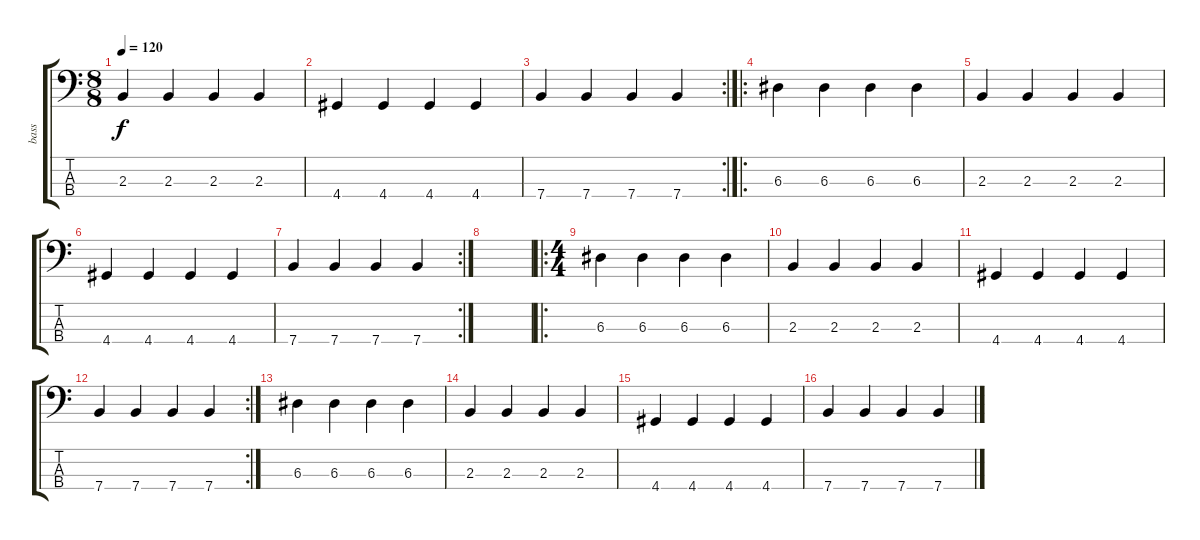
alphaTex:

\track ("bass" "bass") {instrument electricbassfinger}
\staff {score tabs}
\tuning (G2 D2 A1 E1) {hide}
\ts (8 8)
\tempo 120
\clef f4
\ks c
2.3.4{dy f} 2.3.4 2.3.4 2.3.4 |
4.4.4 4.4.4 4.4.4 4.4.4 |
\rc 2
7.4.4 7.4.4 7.4.4 7.4.4 |
\ro
6.3.4 6.3.4 6.3.4 6.3.4 |
2.3.4 2.3.4 2.3.4 2.3.4 |
4.4.4 4.4.4 4.4.4 4.4.4 |
\rc 2
7.4.4 7.4.4 7.4.4 7.4.4 |
|
\ro
\ts (4 4)
6.3.4 6.3.4 6.3.4 6.3.4 |
2.3.4 2.3.4 2.3.4 2.3.4 |
4.4.4 4.4.4 4.4.4 4.4.4 |
\rc 2
7.4.4 7.4.4 7.4.4 7.4.4 |
6.3.4 6.3.4 6.3.4 6.3.4 |
2.3.4 2.3.4 2.3.4 2.3.4 |
4.4.4 4.4.4 4.4.4 4.4.4 |
7.4.4 7.4.4 7.4.4 7.4.4
